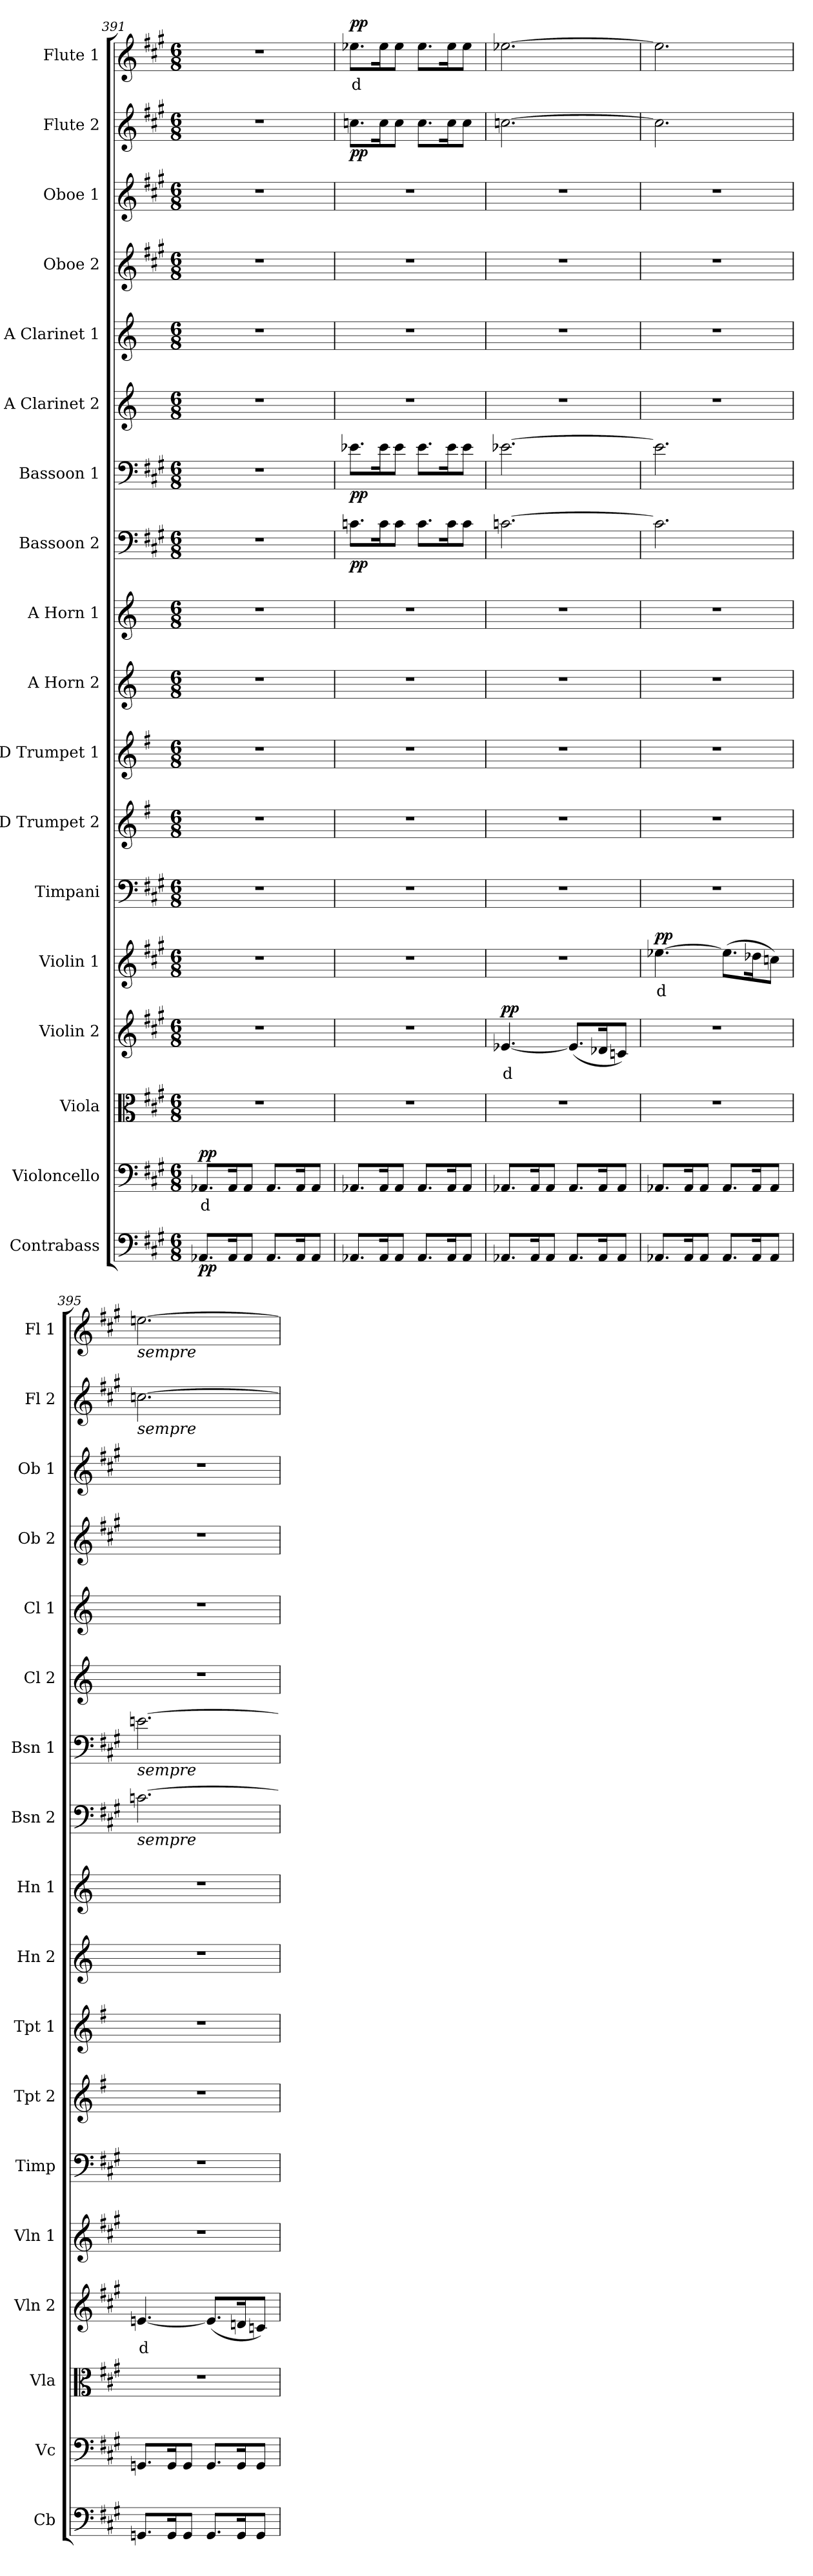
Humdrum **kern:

**kern	**dynam	**kern	**text	**dynam	**kern	**kern	**text	**dynam	**kern	**text	**dynam	**kern	**kern	**kern	**kern	**kern	**kern	**dynam	**kern	**dynam	**kern	**kern	**kern	**kern	**kern	**dynam	**kern	**text	**dynam
*part18	*part18	*part17	*part17	*part17	*part16	*part15	*part15	*part15	*part14	*part14	*part14	*part13	*part12	*part11	*part10	*part9	*part8	*part8	*part7	*part7	*part6	*part5	*part4	*part3	*part2	*part2	*part1	*part1	*part1
*staff18	*staff18	*staff17	*staff17	*staff17	*staff16	*staff15	*staff15	*staff15	*staff14	*staff14	*staff14	*staff13	*staff12	*staff11	*staff10	*staff9	*staff8	*staff8	*staff7	*staff7	*staff6	*staff5	*staff4	*staff3	*staff2	*staff2	*staff1	*staff1	*staff1
*I"Contrabass	*	*I"Violoncello	*	*	*I"Viola	*I"Violin 2	*	*	*I"Violin 1	*	*	*I"Timpani	*I"D Trumpet 2	*I"D Trumpet 1	*I"A Horn 2	*I"A Horn 1	*I"Bassoon 2	*	*I"Bassoon 1	*	*I"A Clarinet 2	*I"A Clarinet 1	*I"Oboe 2	*I"Oboe 1	*I"Flute 2	*	*I"Flute 1	*	*
*I'Cb	*	*I'Vc	*	*	*I'Vla	*I'Vln 2	*	*	*I'Vln 1	*	*	*I'Timp	*I'Tpt 2	*I'Tpt 1	*I'Hn 2	*I'Hn 1	*I'Bsn 2	*	*I'Bsn 1	*	*I'Cl 2	*I'Cl 1	*I'Ob 2	*I'Ob 1	*I'Fl 2	*	*I'Fl 1	*	*
!!LO:PB:g=z
*clefF4	*	*clefF4	*	*	*clefC3	*clefG2	*	*	*clefG2	*	*	*clefF4	*clefG2	*clefG2	*clefG2	*clefG2	*clefF4	*	*clefF4	*	*clefG2	*clefG2	*clefG2	*clefG2	*clefG2	*	*clefG2	*	*
*ITrd7c12	*	*	*	*	*	*	*	*	*	*	*	*	*ITrd-1c-2	*ITrd-1c-2	*ITrd2c3	*ITrd2c3	*	*	*	*	*ITrd2c3	*ITrd2c3	*	*	*	*	*	*	*
*k[f#c#g#]	*	*k[f#c#g#]	*	*	*k[f#c#g#]	*k[f#c#g#]	*	*	*k[f#c#g#]	*	*	*k[f#c#g#]	*k[f#c#g#]	*k[f#c#g#]	*k[f#c#g#]	*k[f#c#g#]	*k[f#c#g#]	*	*k[f#c#g#]	*	*k[f#c#g#]	*k[f#c#g#]	*k[f#c#g#]	*k[f#c#g#]	*k[f#c#g#]	*	*k[f#c#g#]	*	*
*M6/8	*	*M6/8	*	*	*M6/8	*M6/8	*	*	*M6/8	*	*	*M6/8	*M6/8	*M6/8	*M6/8	*M6/8	*M6/8	*	*M6/8	*	*M6/8	*M6/8	*M6/8	*M6/8	*M6/8	*	*M6/8	*	*
=391	=391	=391	=391	=391	=391	=391	=391	=391	=391	=391	=391	=391	=391	=391	=391	=391	=391	=391	=391	=391	=391	=391	=391	=391	=391	=391	=391	=391	=391
!	!LO:DY:b	!	!LO:LY:b:color=#FF0000	!LO:DY:b	!	!	!	!	!	!	!	!	!	!	!	!	!	!	!	!	!	!	!	!	!	!	!	!	!
8.AAA-X/L	pp	8.AA-X/L	d	pp	2.r	2.r	.	.	2.r	.	.	2.r	2.r	2.r	2.r	2.r	2.r	.	2.r	.	2.r	2.r	2.r	2.r	2.r	.	2.r	.	.
16AAA-/K	.	16AA-/K	.	.	.	.	.	.	.	.	.	.	.	.	.	.	.	.	.	.	.	.	.	.	.	.	.	.	.
8AAA-/J	.	8AA-/J	.	.	.	.	.	.	.	.	.	.	.	.	.	.	.	.	.	.	.	.	.	.	.	.	.	.	.
8.AAA-/L	.	8.AA-/L	.	.	.	.	.	.	.	.	.	.	.	.	.	.	.	.	.	.	.	.	.	.	.	.	.	.	.
16AAA-/K	.	16AA-/K	.	.	.	.	.	.	.	.	.	.	.	.	.	.	.	.	.	.	.	.	.	.	.	.	.	.	.
8AAA-/J	.	8AA-/J	.	.	.	.	.	.	.	.	.	.	.	.	.	.	.	.	.	.	.	.	.	.	.	.	.	.	.
=392	=392	=392	=392	=392	=392	=392	=392	=392	=392	=392	=392	=392	=392	=392	=392	=392	=392	=392	=392	=392	=392	=392	=392	=392	=392	=392	=392	=392	=392
!	!	!	!	!	!	!	!	!	!	!	!	!	!	!	!	!	!	!LO:DY:b	!	!LO:DY:b	!	!	!	!	!	!LO:DY:b	!	!LO:LY:b:color=#FF0000	!LO:DY:b
8.AAA-X/L	.	8.AA-X/L	.	.	2.r	2.r	.	.	2.r	.	.	2.r	2.r	2.r	2.r	2.r	8.cn\L	pp	8.e-X\L	pp	2.r	2.r	2.r	2.r	8.ccn\L	pp	8.ee-X\L	d	pp
16AAA-/K	.	16AA-/K	.	.	.	.	.	.	.	.	.	.	.	.	.	.	16c\K	.	16e-\K	.	.	.	.	.	16cc\K	.	16ee-\K	.	.
8AAA-/J	.	8AA-/J	.	.	.	.	.	.	.	.	.	.	.	.	.	.	8c\J	.	8e-\J	.	.	.	.	.	8cc\J	.	8ee-\J	.	.
8.AAA-/L	.	8.AA-/L	.	.	.	.	.	.	.	.	.	.	.	.	.	.	8.c\L	.	8.e-\L	.	.	.	.	.	8.cc\L	.	8.ee-\L	.	.
16AAA-/K	.	16AA-/K	.	.	.	.	.	.	.	.	.	.	.	.	.	.	16c\K	.	16e-\K	.	.	.	.	.	16cc\K	.	16ee-\K	.	.
8AAA-/J	.	8AA-/J	.	.	.	.	.	.	.	.	.	.	.	.	.	.	8c\J	.	8e-\J	.	.	.	.	.	8cc\J	.	8ee-\J	.	.
=393	=393	=393	=393	=393	=393	=393	=393	=393	=393	=393	=393	=393	=393	=393	=393	=393	=393	=393	=393	=393	=393	=393	=393	=393	=393	=393	=393	=393	=393
!	!	!	!	!	!	!	!LO:LY:b:color=#FF0000	!LO:DY:b	!	!	!	!	!	!	!	!	!	!	!	!	!	!	!	!	!	!	!	!	!
8.AAA-X/L	.	8.AA-X/L	.	.	2.r	[4.e-X/	d	pp	2.r	.	.	2.r	2.r	2.r	2.r	2.r	[2.cn\	.	[2.e-X\	.	2.r	2.r	2.r	2.r	[2.ccn\	.	[2.ee-X\	.	.
16AAA-/K	.	16AA-/K	.	.	.	.	.	.	.	.	.	.	.	.	.	.	.	.	.	.	.	.	.	.	.	.	.	.	.
8AAA-/J	.	8AA-/J	.	.	.	.	.	.	.	.	.	.	.	.	.	.	.	.	.	.	.	.	.	.	.	.	.	.	.
8.AAA-/L	.	8.AA-/L	.	.	.	(8.e-/L]	.	.	.	.	.	.	.	.	.	.	.	.	.	.	.	.	.	.	.	.	.	.	.
16AAA-/K	.	16AA-/K	.	.	.	16d-X/K	.	.	.	.	.	.	.	.	.	.	.	.	.	.	.	.	.	.	.	.	.	.	.
8AAA-/J	.	8AA-/J	.	.	.	8cn/J)	.	.	.	.	.	.	.	.	.	.	.	.	.	.	.	.	.	.	.	.	.	.	.
=394	=394	=394	=394	=394	=394	=394	=394	=394	=394	=394	=394	=394	=394	=394	=394	=394	=394	=394	=394	=394	=394	=394	=394	=394	=394	=394	=394	=394	=394
!	!	!	!	!	!	!	!	!	!	!LO:LY:b:color=#FF0000	!LO:DY:b	!	!	!	!	!	!	!	!	!	!	!	!	!	!	!	!	!	!
8.AAA-X/L	.	8.AA-X/L	.	.	2.r	2.r	.	.	[4.ee-X\	d	pp	2.r	2.r	2.r	2.r	2.r	2.c\]	.	2.e-\]	.	2.r	2.r	2.r	2.r	2.cc\]	.	2.ee-\]	.	.
16AAA-/K	.	16AA-/K	.	.	.	.	.	.	.	.	.	.	.	.	.	.	.	.	.	.	.	.	.	.	.	.	.	.	.
8AAA-/J	.	8AA-/J	.	.	.	.	.	.	.	.	.	.	.	.	.	.	.	.	.	.	.	.	.	.	.	.	.	.	.
8.AAA-/L	.	8.AA-/L	.	.	.	.	.	.	(8.ee-\L]	.	.	.	.	.	.	.	.	.	.	.	.	.	.	.	.	.	.	.	.
16AAA-/K	.	16AA-/K	.	.	.	.	.	.	16dd-X\K	.	.	.	.	.	.	.	.	.	.	.	.	.	.	.	.	.	.	.	.
8AAA-/J	.	8AA-/J	.	.	.	.	.	.	8ccn\J)	.	.	.	.	.	.	.	.	.	.	.	.	.	.	.	.	.	.	.	.
=395	=395	=395	=395	=395	=395	=395	=395	=395	=395	=395	=395	=395	=395	=395	=395	=395	=395	=395	=395	=395	=395	=395	=395	=395	=395	=395	=395	=395	=395
!	!	!	!	!	!	!	!	!	!	!	!	!	!	!	!	!	!	!	!	!	!	!	!	!	!	!	!LO:TX:b:i:t=sempre	!	!
!	!	!	!	!	!	!	!	!	!	!	!	!	!	!	!	!	!	!	!	!	!	!	!	!	!LO:TX:b:i:t=sempre	!	!	!	!
!	!	!	!	!	!	!	!	!	!	!	!	!	!	!	!	!	!	!	!LO:TX:b:i:t=sempre	!	!	!	!	!	!	!	!	!	!
!	!	!	!	!	!	!	!	!	!	!	!	!	!	!	!	!	!LO:TX:b:i:t=sempre	!	!	!	!	!	!	!	!	!	!	!	!
!	!	!	!	!	!	!	!LO:LY:b:color=#FF0000	!	!	!	!	!	!	!	!	!	!	!	!	!	!	!	!	!	!	!	!	!	!
8.GGGn/L	.	8.GGn/L	.	.	2.r	[4.en/	d	.	2.r	.	.	2.r	2.r	2.r	2.r	2.r	[2.cn\	.	[2.en\	.	2.r	2.r	2.r	2.r	[2.ccn\	.	[2.een\	.	.
16GGG/K	.	16GG/K	.	.	.	.	.	.	.	.	.	.	.	.	.	.	.	.	.	.	.	.	.	.	.	.	.	.	.
8GGG/J	.	8GG/J	.	.	.	.	.	.	.	.	.	.	.	.	.	.	.	.	.	.	.	.	.	.	.	.	.	.	.
8.GGG/L	.	8.GG/L	.	.	.	(8.e/L]	.	.	.	.	.	.	.	.	.	.	.	.	.	.	.	.	.	.	.	.	.	.	.
16GGG/K	.	16GG/K	.	.	.	16dn/K	.	.	.	.	.	.	.	.	.	.	.	.	.	.	.	.	.	.	.	.	.	.	.
8GGG/J	.	8GG/J	.	.	.	8cn/J)	.	.	.	.	.	.	.	.	.	.	.	.	.	.	.	.	.	.	.	.	.	.	.
=	=	=	=	=	=	=	=	=	=	=	=	=	=	=	=	=	=	=	=	=	=	=	=	=	=	=	=	=	=
*-	*-	*-	*-	*-	*-	*-	*-	*-	*-	*-	*-	*-	*-	*-	*-	*-	*-	*-	*-	*-	*-	*-	*-	*-	*-	*-	*-	*-	*-
